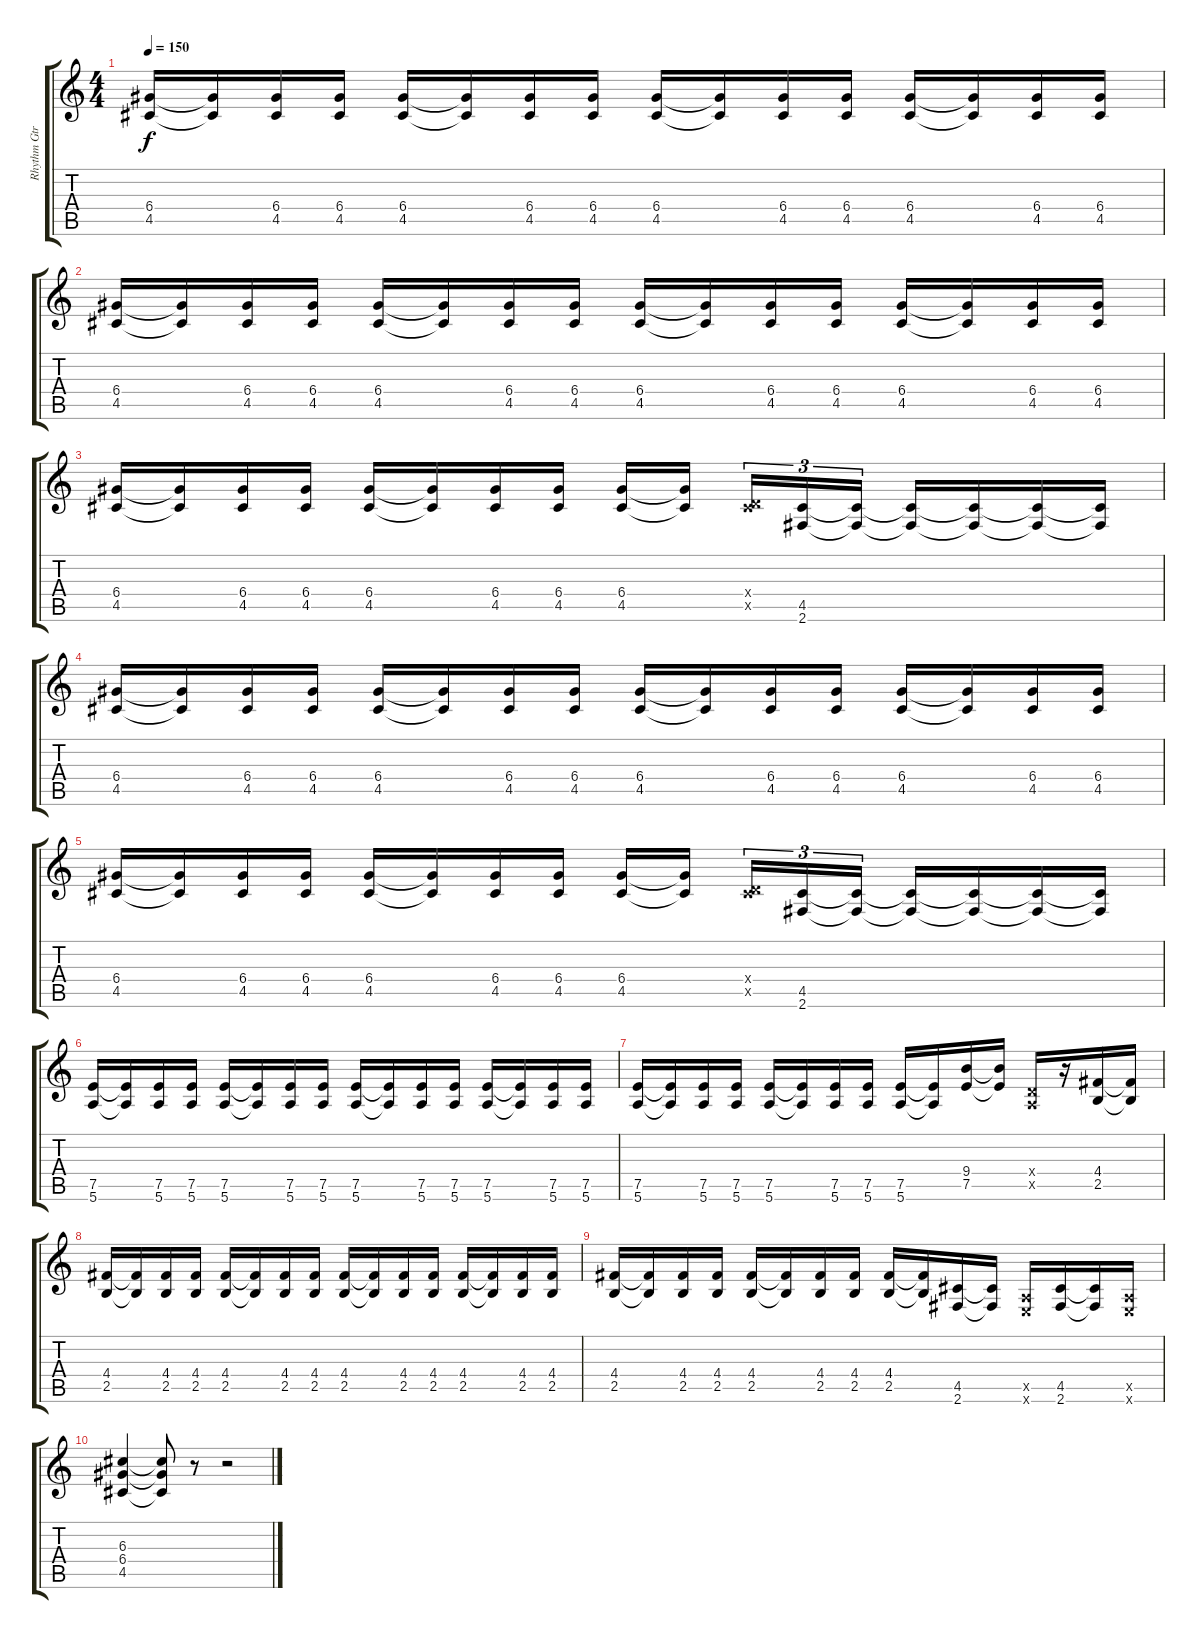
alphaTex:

\track ("Rhythm Gtr" "Rhythm Gtr") {instrument overdrivenguitar}
\staff {score tabs}
\tuning (E4 B3 G3 D3 A2 E2) {hide}
\ts (4 4)
\tempo 150
\clef g2
\ks c
(6.4 4.5).16{dy f} (6.4{t} 4.5{t}).16 (6.4 4.5).16 (6.4 4.5).16 (6.4 4.5).16 (6.4{t} 4.5{t}).16 (6.4 4.5).16 (6.4 4.5).16 (6.4 4.5).16 (6.4{t} 4.5{t}).16 (6.4 4.5).16 (6.4 4.5).16 (6.4 4.5).16 (6.4{t} 4.5{t}).16 (6.4 4.5).16 (6.4 4.5).16 |
(6.4 4.5).16 (6.4{t} 4.5{t}).16 (6.4 4.5).16 (6.4 4.5).16 (6.4 4.5).16 (6.4{t} 4.5{t}).16 (6.4 4.5).16 (6.4 4.5).16 (6.4 4.5).16 (6.4{t} 4.5{t}).16 (6.4 4.5).16 (6.4 4.5).16 (6.4 4.5).16 (6.4{t} 4.5{t}).16 (6.4 4.5).16 (6.4 4.5).16 |
(6.4 4.5).16 (6.4{t} 4.5{t}).16 (6.4 4.5).16 (6.4 4.5).16 (6.4 4.5).16 (6.4{t} 4.5{t}).16 (6.4 4.5).16 (6.4 4.5).16 (6.4 4.5).16 (6.4{t} 4.5{t}).16{beam splitsecondary} (0.4{x} 4.5{x}).16{tu (3 2)} (4.5 2.6).16{tu (3 2)} (4.5{t} 2.6{t}).16{tu (3 2)} (4.5{t} 2.6{t}).16 (4.5{t} 2.6{t}).16 (4.5{t} 2.6{t}).16 (4.5{t} 2.6{t}).16 |
(6.4 4.5).16 (6.4{t} 4.5{t}).16 (6.4 4.5).16 (6.4 4.5).16 (6.4 4.5).16 (6.4{t} 4.5{t}).16 (6.4 4.5).16 (6.4 4.5).16 (6.4 4.5).16 (6.4{t} 4.5{t}).16 (6.4 4.5).16 (6.4 4.5).16 (6.4 4.5).16 (6.4{t} 4.5{t}).16 (6.4 4.5).16 (6.4 4.5).16 |
(6.4 4.5).16 (6.4{t} 4.5{t}).16 (6.4 4.5).16 (6.4 4.5).16 (6.4 4.5).16 (6.4{t} 4.5{t}).16 (6.4 4.5).16 (6.4 4.5).16 (6.4 4.5).16 (6.4{t} 4.5{t}).16{beam splitsecondary} (0.4{x} 4.5{x}).16{tu (3 2)} (4.5 2.6).16{tu (3 2)} (4.5{t} 2.6{t}).16{tu (3 2)} (4.5{t} 2.6{t}).16 (4.5{t} 2.6{t}).16 (4.5{t} 2.6{t}).16 (4.5{t} 2.6{t}).16 |
(7.5 5.6).16 (7.5{t} 5.6{t}).16 (7.5 5.6).16 (7.5 5.6).16 (7.5 5.6).16 (7.5{t} 5.6{t}).16 (7.5 5.6).16 (7.5 5.6).16 (7.5 5.6).16 (7.5{t} 5.6{t}).16 (7.5 5.6).16 (7.5 5.6).16 (7.5 5.6).16 (7.5{t} 5.6{t}).16 (7.5 5.6).16 (7.5 5.6).16 |
(7.5 5.6).16 (7.5{t} 5.6{t}).16 (7.5 5.6).16 (7.5 5.6).16 (7.5 5.6).16 (7.5{t} 5.6{t}).16 (7.5 5.6).16 (7.5 5.6).16 (7.5 5.6).16 (7.5{t} 5.6{t}).16 (9.4 7.5).16 (9.4{t} 7.5{t}).16 (0.4{x} 0.5{x}).16 r.16 (4.4 2.5).16 (4.4{t} 2.5{t}).16 |
(4.4 2.5).16 (4.4{t} 2.5{t}).16 (4.4 2.5).16 (4.4 2.5).16 (4.4 2.5).16 (4.4{t} 2.5{t}).16 (4.4 2.5).16 (4.4 2.5).16 (4.4 2.5).16 (4.4{t} 2.5{t}).16 (4.4 2.5).16 (4.4 2.5).16 (4.4 2.5).16 (4.4{t} 2.5{t}).16 (4.4 2.5).16 (4.4 2.5).16 |
(4.4 2.5).16 (4.4{t} 2.5{t}).16 (4.4 2.5).16 (4.4 2.5).16 (4.4 2.5).16 (4.4{t} 2.5{t}).16 (4.4 2.5).16 (4.4 2.5).16 (4.4 2.5).16 (4.4{t} 2.5{t}).16 (4.5 2.6).16 (4.5{t} 2.6{t}).16 (0.5{x} 0.6{x}).16 (4.5 2.6).16 (4.5{t} 2.6{t}).16 (0.5{x} 0.6{x}).16 |
(6.3 6.4 4.5).4 (6.3{t} 6.4{t} 4.5{t}).8 r.8 r.2
